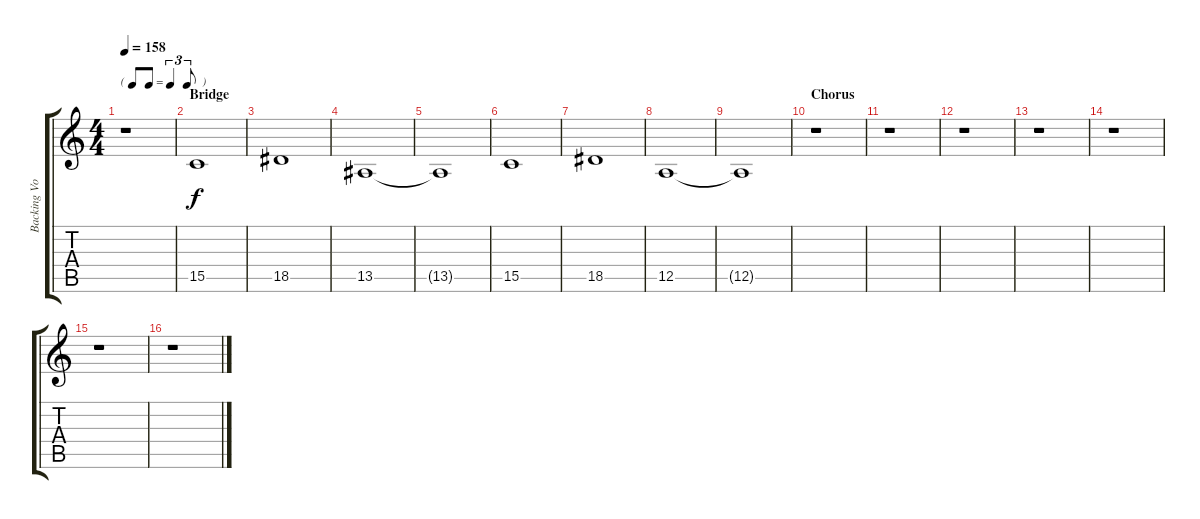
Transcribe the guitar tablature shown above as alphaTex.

\track ("Backing Vox" "Backing Vo") {instrument drawbarorgan}
\staff {score tabs}
\tuning (E4 B3 G3 D3 A2 E2) {hide}
\ts (4 4)
\tf triplet8th
\tempo 158
\clef g2
\ks c
r.1{dy f} |
\section ("" "Bridge")
15.5.1 |
18.5.1 |
13.5.1 |
13.5{t}.1 |
15.5.1 |
18.5.1 |
12.5.1 |
12.5{t}.1 |
\section ("" "Chorus")
r.1 |
r.1 |
r.1 |
r.1 |
r.1 |
r.1 |
r.1
